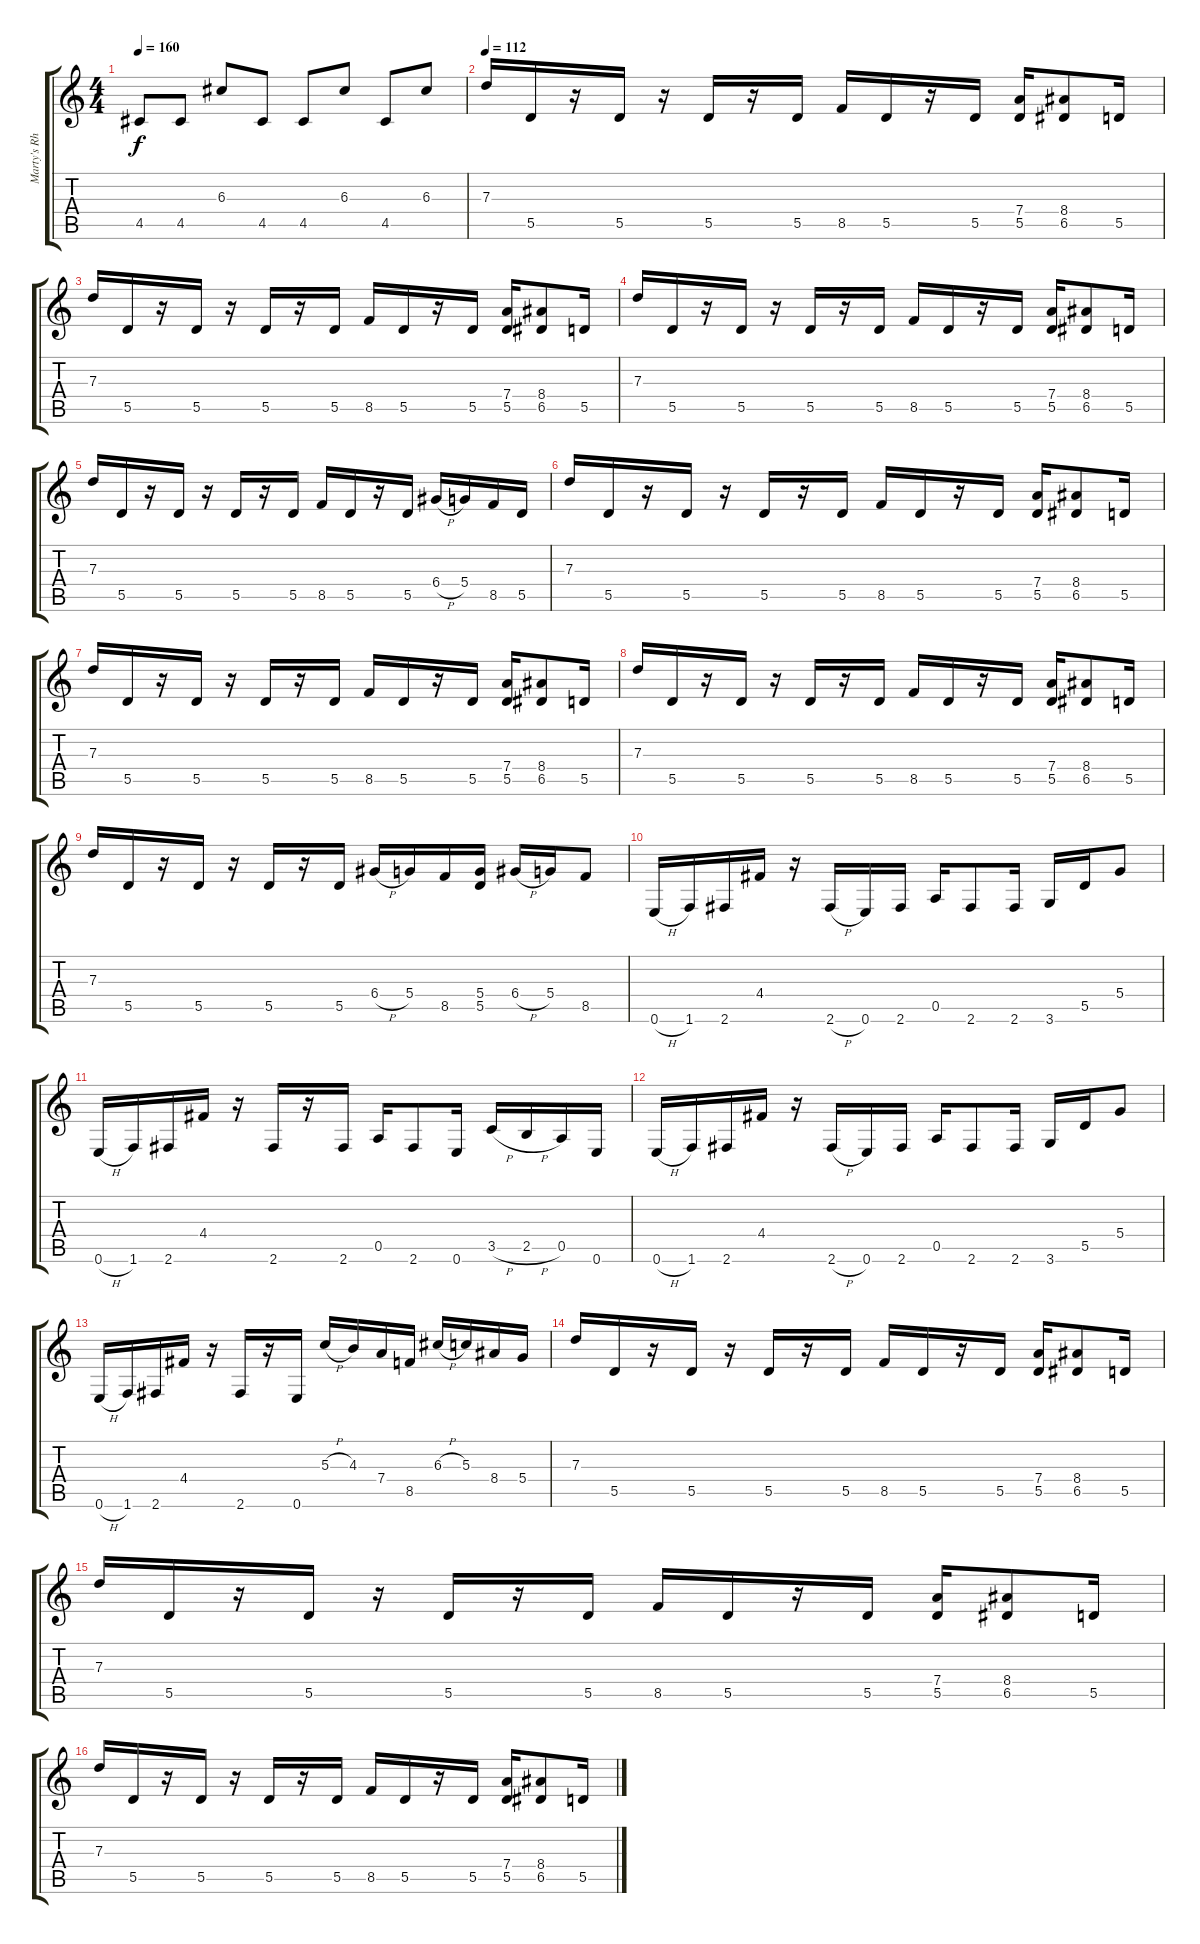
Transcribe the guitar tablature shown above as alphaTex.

\track ("Marty's Rhythm" "Marty's Rh") {instrument overdrivenguitar}
\staff {score tabs}
\tuning (E4 B3 G3 D3 A2 E2) {hide}
\ts (4 4)
\tempo 160
\clef g2
\ks c
4.5.8{dy f} 4.5.8 6.3.8 4.5.8 4.5.8 6.3.8 4.5.8 6.3.8 |
\tempo 112
7.3.16 5.5.16 r.16 5.5.16 r.16 5.5.16 r.16 5.5.16 8.5.16 5.5.16 r.16 5.5.16 (7.4 5.5).16 (8.4 6.5).8 5.5.16 |
7.3.16 5.5.16 r.16 5.5.16 r.16 5.5.16 r.16 5.5.16 8.5.16 5.5.16 r.16 5.5.16 (7.4 5.5).16 (8.4 6.5).8 5.5.16 |
7.3.16 5.5.16 r.16 5.5.16 r.16 5.5.16 r.16 5.5.16 8.5.16 5.5.16 r.16 5.5.16 (7.4 5.5).16 (8.4 6.5).8 5.5.16 |
7.3.16 5.5.16 r.16 5.5.16 r.16 5.5.16 r.16 5.5.16 8.5.16 5.5.16 r.16 5.5.16 6.4{h}.16 5.4.16 8.5.16 5.5.16 |
7.3.16 5.5.16 r.16 5.5.16 r.16 5.5.16 r.16 5.5.16 8.5.16 5.5.16 r.16 5.5.16 (7.4 5.5).16 (8.4 6.5).8 5.5.16 |
7.3.16 5.5.16 r.16 5.5.16 r.16 5.5.16 r.16 5.5.16 8.5.16 5.5.16 r.16 5.5.16 (7.4 5.5).16 (8.4 6.5).8 5.5.16 |
7.3.16 5.5.16 r.16 5.5.16 r.16 5.5.16 r.16 5.5.16 8.5.16 5.5.16 r.16 5.5.16 (7.4 5.5).16 (8.4 6.5).8 5.5.16 |
7.3.16 5.5.16 r.16 5.5.16 r.16 5.5.16 r.16 5.5.16 6.4{h}.16 5.4.16 8.5.16 (5.4 5.5).16 6.4{h}.16 5.4.16 8.5.8 |
0.6{h}.16 1.6.16 2.6.16 4.4.16 r.16 2.6{h}.16 0.6.16 2.6.16 0.5.16 2.6.8 2.6.16 3.6.16 5.5.16 5.4.8 |
0.6{h}.16 1.6.16 2.6.16 4.4.16 r.16 2.6.16 r.16 2.6.16 0.5.16 2.6.8 0.6.16 3.5{h}.16 2.5{h}.16 0.5.16 0.6.16 |
0.6{h}.16 1.6.16 2.6.16 4.4.16 r.16 2.6{h}.16 0.6.16 2.6.16 0.5.16 2.6.8 2.6.16 3.6.16 5.5.16 5.4.8 |
0.6{h}.16 1.6.16 2.6.16 4.4.16 r.16 2.6.16 r.16 0.6.16 5.3{h}.16 4.3.16 7.4.16 8.5.16 6.3{h}.16 5.3.16 8.4.16 5.4.16 |
7.3.16 5.5.16 r.16 5.5.16 r.16 5.5.16 r.16 5.5.16 8.5.16 5.5.16 r.16 5.5.16 (7.4 5.5).16 (8.4 6.5).8 5.5.16 |
7.3.16 5.5.16 r.16 5.5.16 r.16 5.5.16 r.16 5.5.16 8.5.16 5.5.16 r.16 5.5.16 (7.4 5.5).16 (8.4 6.5).8 5.5.16 |
7.3.16 5.5.16 r.16 5.5.16 r.16 5.5.16 r.16 5.5.16 8.5.16 5.5.16 r.16 5.5.16 (7.4 5.5).16 (8.4 6.5).8 5.5.16
